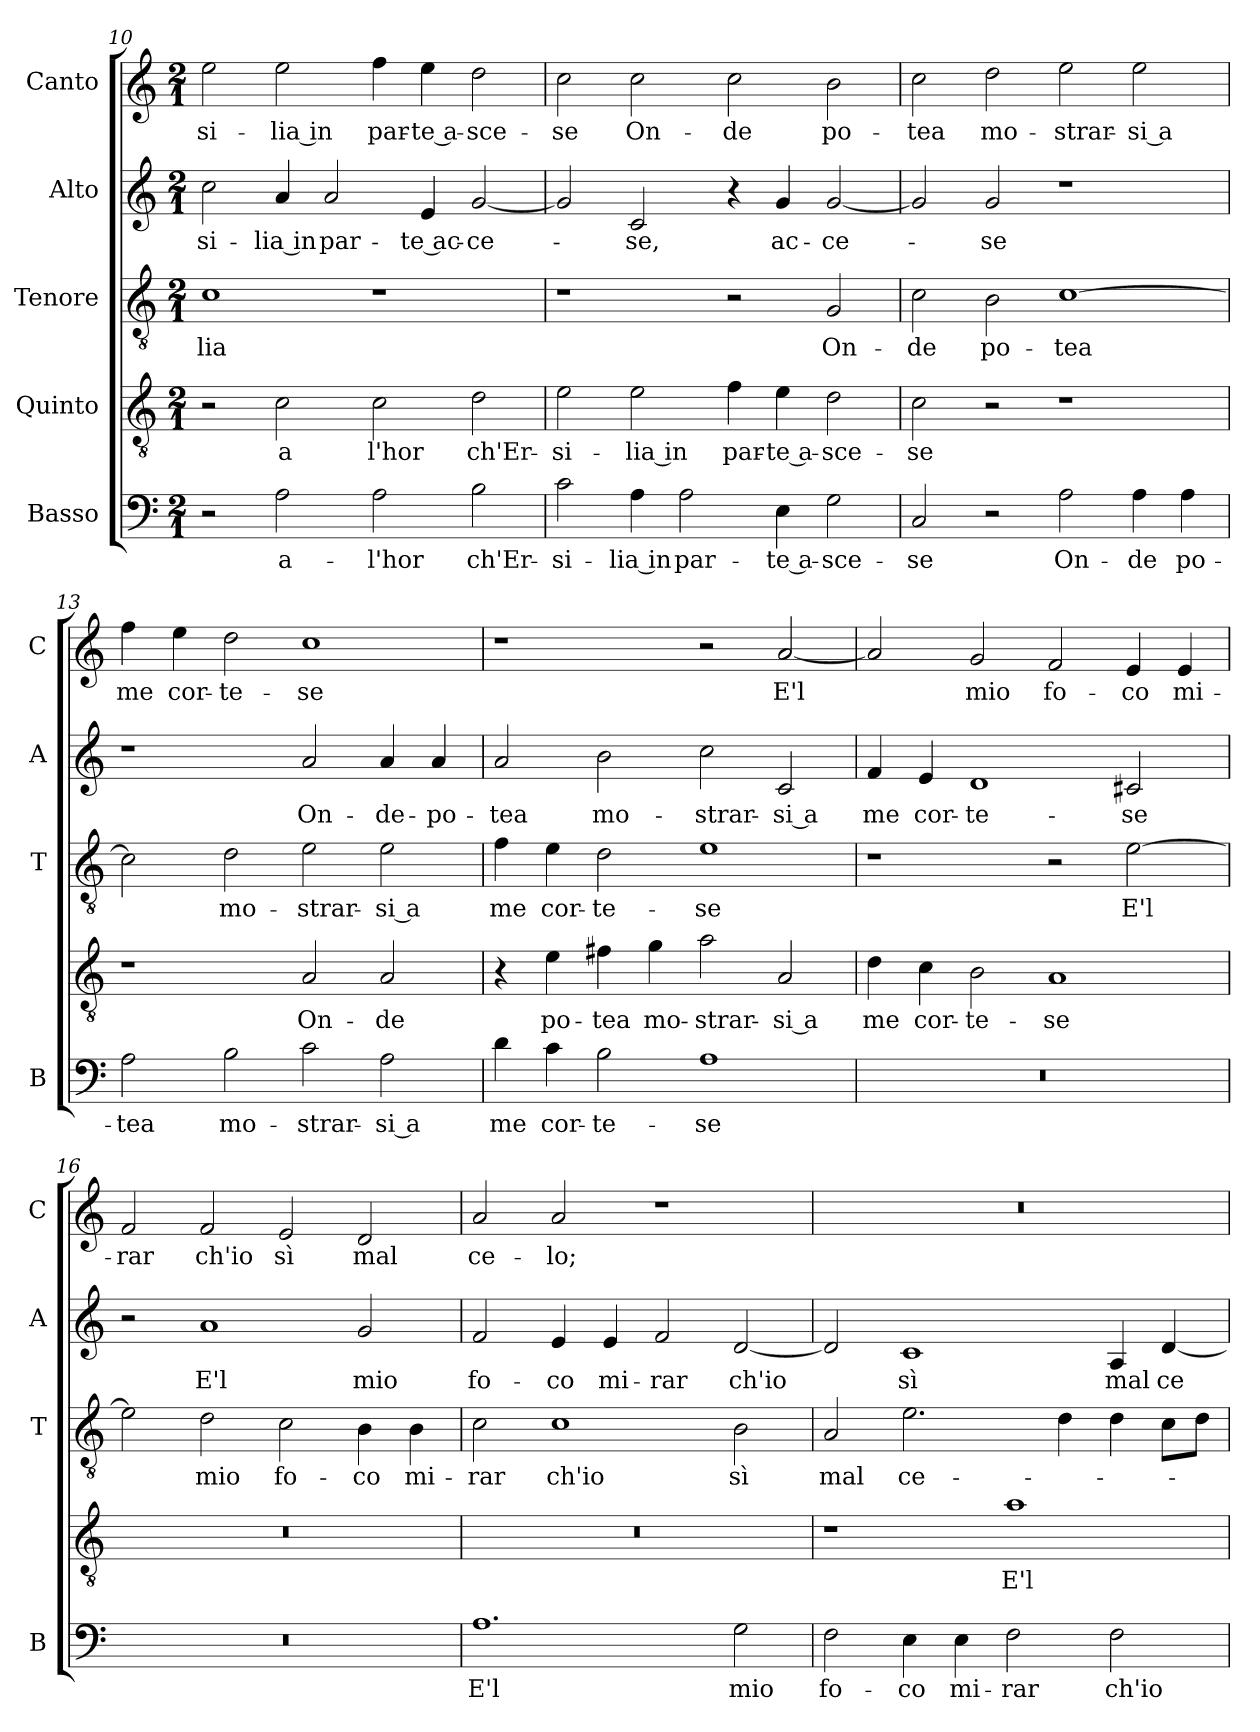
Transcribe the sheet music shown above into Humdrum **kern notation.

**kern	**text	**kern	**text	**kern	**text	**kern	**text	**kern	**text
*part5	*part5	*part4	*part4	*part3	*part3	*part2	*part2	*part1	*part1
*staff5	*staff5	*staff4	*staff4	*staff3	*staff3	*staff2	*staff2	*staff1	*staff1
*I"Basso	*	*I"Quinto	*	*I"Tenore	*	*I"Alto	*	*I"Canto	*
*I'B	*	*	*	*I'T	*	*I'A	*	*I'C	*
*clefF4	*	*clefGv2	*	*clefGv2	*	*clefG2	*	*clefG2	*
*k[]	*	*k[]	*	*k[]	*	*k[]	*	*k[]	*
*M2/1	*	*M2/1	*	*M2/1	*	*M2/1	*	*M2/1	*
=10	=10	=10	=10	=10	=10	=10	=10	=10	=10
2r	.	2r	.	1c	-lia	2cc	-si-	2ee	-si-
2A	a-	2c	a	.	.	4a	-lia in	2ee	-lia in
.	.	.	.	.	.	2a	par-	.	.
2A	-l'hor	2c	l'hor	1r	.	.	.	4ff	par-
.	.	.	.	.	.	4e	-te ac-	4ee	-te a-
2B	ch'Er-	2d	ch'Er-	.	.	[2g	-ce-	2dd	-sce-
=11	=11	=11	=11	=11	=11	=11	=11	=11	=11
2c	-si-	2e	-si-	1r	.	2g]	.	2cc	-se
4A	-lia in	2e	-lia in	.	.	2c	-se,	2cc	On-
2A	par-	.	.	.	.	.	.	.	.
.	.	4f	par-	2r	.	4r	.	2cc	-de
4E	-te a-	4e	-te a-	.	.	4g	ac-	.	.
2G	-sce-	2d	-sce-	2G	On-	[2g	-ce-	2b	po-
=12	=12	=12	=12	=12	=12	=12	=12	=12	=12
2C	-se	2c	-se	2c	-de	2g]	.	2cc	-tea
2r	.	2r	.	2B	po-	2g	-se	2dd	mo-
2A	On-	1r	.	[1c	-tea	1r	.	2ee	-strar-
4A	-de	.	.	.	.	.	.	2ee	-si a
4A	po-	.	.	.	.	.	.	.	.
=13	=13	=13	=13	=13	=13	=13	=13	=13	=13
2A	-tea	1r	.	2c]	.	1r	.	4ff	me
.	.	.	.	.	.	.	.	4ee	cor-
2B	mo-	.	.	2d	mo-	.	.	2dd	-te-
2c	-strar-	2A	On-	2e	-strar-	2a	On-	1cc	-se
2A	-si a	2A	-de	2e	-si a	4a	-de-	.	.
.	.	.	.	.	.	4a	-po-	.	.
=14	=14	=14	=14	=14	=14	=14	=14	=14	=14
4d	me	4r	.	4f	me	2a	-tea	1r	.
4c	cor-	4e	po-	4e	cor-	.	.	.	.
2B	-te-	4f#X	-tea	2d	-te-	2b	mo-	.	.
.	.	4g	mo-	.	.	.	.	.	.
1A	-se	2a	-strar-	1e	-se	2cc	-strar-	2r	.
.	.	2A	-si a	.	.	2c	-si a	[2a	E'l
=15	=15	=15	=15	=15	=15	=15	=15	=15	=15
0r	.	4d	me	1r	.	4f	me	2a]	.
.	.	4c	cor-	.	.	4e	cor-	.	.
.	.	2B	-te-	.	.	1d	-te-	2g	mio
.	.	1A	-se	2r	.	.	.	2f	fo-
.	.	.	.	[2e	E'l	2c#X	-se	4e	-co
.	.	.	.	.	.	.	.	4e	mi-
=16	=16	=16	=16	=16	=16	=16	=16	=16	=16
0r	.	0r	.	2e]	.	2r	.	2f	-rar
.	.	.	.	2d	mio	1a	E'l	2f	ch'io
.	.	.	.	2c	fo-	.	.	2e	sì
.	.	.	.	4B	-co	2g	mio	2d	mal
.	.	.	.	4B	mi-	.	.	.	.
=17	=17	=17	=17	=17	=17	=17	=17	=17	=17
1.A	E'l	0r	.	2c	-rar	2f	fo-	2a	ce-
.	.	.	.	1c	ch'io	4e	-co	2a	-lo;
.	.	.	.	.	.	4e	mi-	.	.
.	.	.	.	.	.	2f	-rar	1r	.
2G	mio	.	.	2B	sì	[2d	ch'io	.	.
=18	=18	=18	=18	=18	=18	=18	=18	=18	=18
2F	fo-	1r	.	2A	mal	2d]	.	0r	.
4E	-co	.	.	2.e	ce-	1c	sì	.	.
4E	mi-	.	.	.	.	.	.	.	.
2F	-rar	1a	E'l	.	.	.	.	.	.
.	.	.	.	4d	.	.	.	.	.
2F	ch'io	.	.	4d	.	4A	mal	.	.
.	.	.	.	8cL	.	[4d	ce-	.	.
.	.	.	.	8dJ	.	.	.	.	.
=	=	=	=	=	=	=	=	=	=
*-	*-	*-	*-	*-	*-	*-	*-	*-	*-
